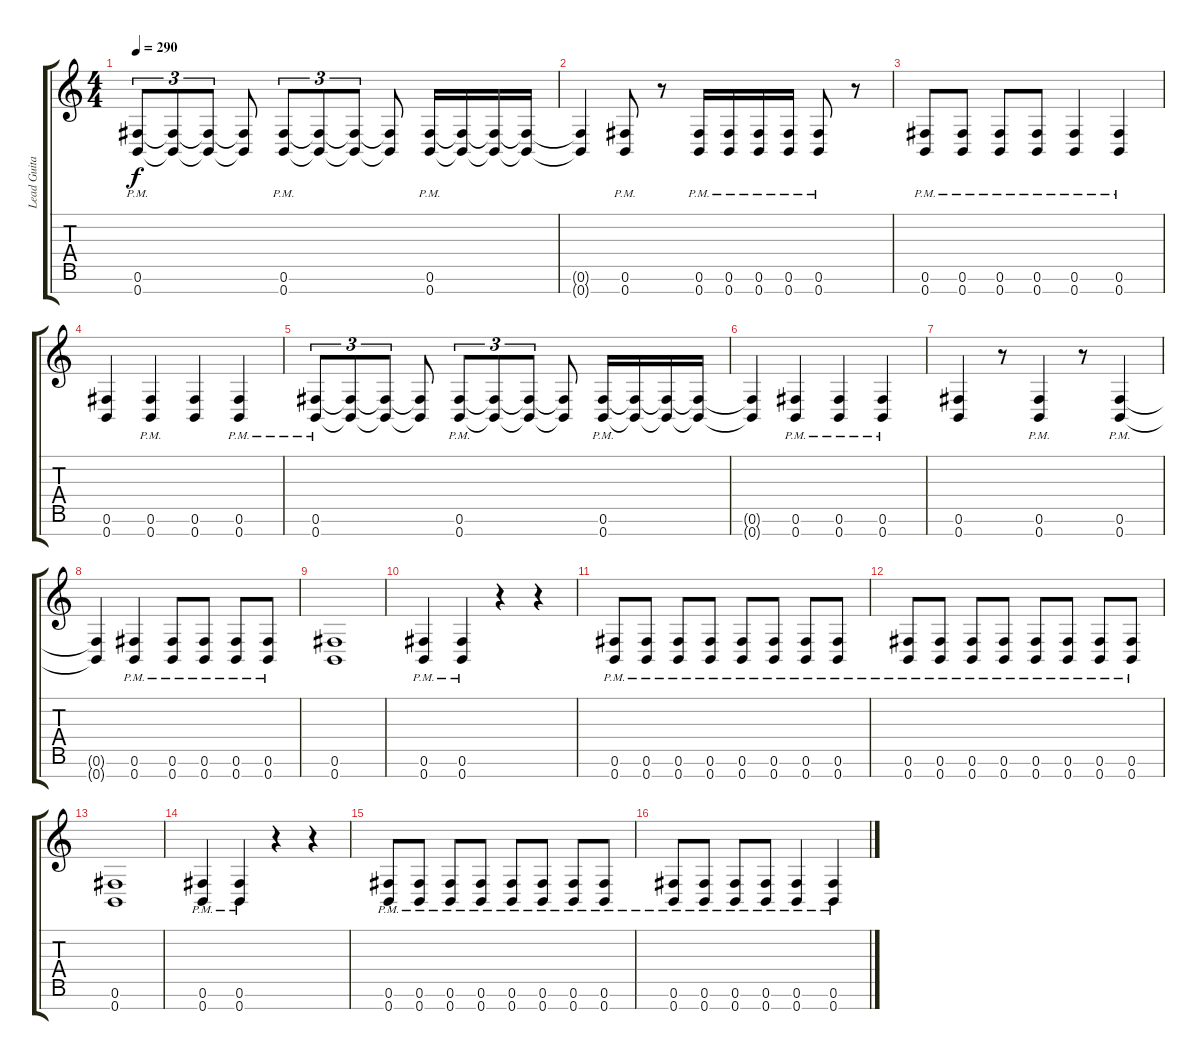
\track ("Lead Guitar (Chris Storey)" "Lead Guita") {instrument distortionguitar}
\staff {score tabs}
\tuning (Gb4 Db4 Ab3 E3 B2 Gb2 B1) {hide}
\ts (4 4)
\tempo 290
\clef g2
\ks c
(0.6{pm} 0.7{pm}).8{tu (3 2) dy f} (0.6{t} 0.7{t}).8{tu (3 2)} (0.6{t} 0.7{t}).8{tu (3 2)} (0.6{t} 0.7{t}).8 (0.6{pm} 0.7{pm}).8{tu (3 2)} (0.6{t} 0.7{t}).8{tu (3 2)} (0.6{t} 0.7{t}).8{tu (3 2)} (0.6{t} 0.7{t}).8 (0.6{pm} 0.7{pm}).16 (0.6{t} 0.7{t}).16 (0.6{t} 0.7{t}).16 (0.6{t} 0.7{t}).16 |
(0.6{t} 0.7{t}).4 (0.6{pm} 0.7{pm}).8 r.8 (0.6{pm} 0.7{pm}).16 (0.6{pm} 0.7{pm}).16 (0.6{pm} 0.7{pm}).16 (0.6{pm} 0.7{pm}).16 (0.6{pm} 0.7{pm}).8 r.8 |
(0.6{pm} 0.7{pm}).8 (0.6{pm} 0.7{pm}).8 (0.6{pm} 0.7{pm}).8 (0.6{pm} 0.7{pm}).8 (0.6{pm} 0.7{pm}).4 (0.6{pm} 0.7{pm}).4 |
(0.6 0.7).4 (0.6{pm} 0.7{pm}).4 (0.6 0.7).4 (0.6{pm} 0.7{pm}).4 |
(0.6{pm} 0.7{pm}).8{tu (3 2)} (0.6{t} 0.7{t}).8{tu (3 2)} (0.6{t} 0.7{t}).8{tu (3 2)} (0.6{t} 0.7{t}).8 (0.6{pm} 0.7{pm}).8{tu (3 2)} (0.6{t} 0.7{t}).8{tu (3 2)} (0.6{t} 0.7{t}).8{tu (3 2)} (0.6{t} 0.7{t}).8 (0.6{pm} 0.7{pm}).16 (0.6{t} 0.7{t}).16 (0.6{t} 0.7{t}).16 (0.6{t} 0.7{t}).16 |
(0.6{t} 0.7{t}).4 (0.6{pm} 0.7{pm}).4 (0.6{pm} 0.7{pm}).4 (0.6{pm} 0.7{pm}).4 |
(0.6 0.7).4 r.8 (0.6{pm} 0.7{pm}).4 r.8 (0.6{pm} 0.7{pm}).4 |
(0.6{t} 0.7{t}).4 (0.6{pm} 0.7{pm}).4 (0.6{pm} 0.7{pm}).8 (0.6{pm} 0.7{pm}).8 (0.6{pm} 0.7{pm}).8 (0.6{pm} 0.7{pm}).8 |
(0.6 0.7).1 |
(0.6{pm} 0.7{pm}).4 (0.6{pm} 0.7{pm}).4 r.4 r.4 |
(0.6{pm} 0.7{pm}).8 (0.6{pm} 0.7{pm}).8 (0.6{pm} 0.7{pm}).8 (0.6{pm} 0.7{pm}).8 (0.6{pm} 0.7{pm}).8 (0.6{pm} 0.7{pm}).8 (0.6{pm} 0.7{pm}).8 (0.6{pm} 0.7{pm}).8 |
(0.6{pm} 0.7{pm}).8 (0.6{pm} 0.7{pm}).8 (0.6{pm} 0.7{pm}).8 (0.6{pm} 0.7{pm}).8 (0.6{pm} 0.7{pm}).8 (0.6{pm} 0.7{pm}).8 (0.6{pm} 0.7{pm}).8 (0.6{pm} 0.7{pm}).8 |
(0.6 0.7).1 |
(0.6{pm} 0.7{pm}).4 (0.6{pm} 0.7{pm}).4 r.4 r.4 |
(0.6{pm} 0.7{pm}).8 (0.6{pm} 0.7{pm}).8 (0.6{pm} 0.7{pm}).8 (0.6{pm} 0.7{pm}).8 (0.6{pm} 0.7{pm}).8 (0.6{pm} 0.7{pm}).8 (0.6{pm} 0.7{pm}).8 (0.6{pm} 0.7{pm}).8 |
(0.6{pm} 0.7{pm}).8 (0.6{pm} 0.7{pm}).8 (0.6{pm} 0.7{pm}).8 (0.6{pm} 0.7{pm}).8 (0.6{pm} 0.7{pm}).4 (0.6{pm} 0.7{pm}).4
